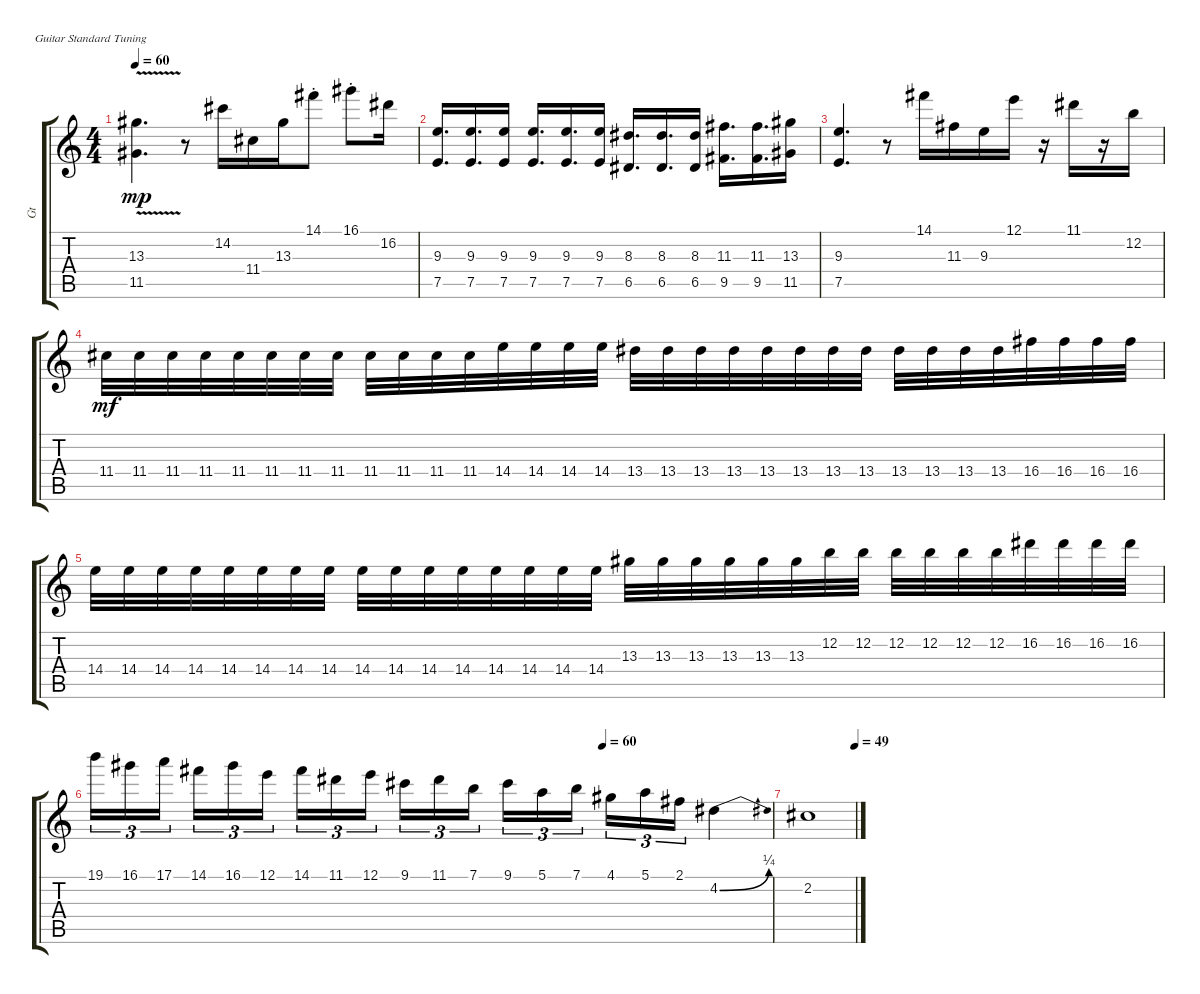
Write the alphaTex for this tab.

\defaultSystemsLayout 4
\track ("Guitar" "Gt") {instrument distortionguitar}
\staff {score tabs}
\tuning (E4 B3 G3 D3 A2 E2)
\ts (4 4)
\tempo 60
\clef g2
\ks c
(11.5{v} 13.3{v}).4{d dy mp} r.8 14.2.16 11.4.16 13.3.16 14.1{st}.8 16.1{st}.8 16.2.16 |
(7.5 9.3).16{d} (7.5 9.3).16{d} (7.5 9.3).16 (7.5 9.3).16{d} (7.5 9.3).16{d} (7.5 9.3).16 (8.3 6.5).16{d} (8.3 6.5).16{d} (8.3 6.5).16 (11.3 9.5).16{d} (11.3 9.5).16{d} (13.3 11.5).16 |
(9.3 7.5).4{d} r.8 14.1.16 11.3.16 9.3.16 12.1.16 r.16 11.1.16 r.16 12.2.16 |
11.4.32{dy mf} 11.4.32 11.4.32 11.4.32 11.4.32 11.4.32 11.4.32 11.4.32 11.4.32 11.4.32 11.4.32 11.4.32 14.4.32 14.4.32 14.4.32 14.4.32 13.4.32 13.4.32 13.4.32 13.4.32 13.4.32 13.4.32 13.4.32 13.4.32 13.4.32 13.4.32 13.4.32 13.4.32 16.4.32 16.4.32 16.4.32 16.4.32 |
14.4.32 14.4.32 14.4.32 14.4.32 14.4.32 14.4.32 14.4.32 14.4.32 14.4.32 14.4.32 14.4.32 14.4.32 14.4.32 14.4.32 14.4.32 14.4.32 13.3.32 13.3.32 13.3.32 13.3.32 13.3.32 13.3.32 12.2.32 12.2.32 12.2.32 12.2.32 12.2.32 12.2.32 16.2.32 16.2.32 16.2.32 16.2.32 |
\tempo (60 0.75)
19.1.16{tu (3 2)} 16.1.16{tu (3 2)} 17.1.16{tu (3 2)} 14.1.16{tu (3 2)} 16.1.16{tu (3 2)} 12.1.16{tu (3 2)} 14.1.16{tu (3 2)} 11.1.16{tu (3 2)} 12.1.16{tu (3 2)} 9.1.16{tu (3 2)} 11.1.16{tu (3 2)} 7.1.16{tu (3 2)} 9.1.16{tu (3 2)} 5.1.16{tu (3 2)} 7.1.16{tu (3 2)} 4.1.16{tu (3 2)} 5.1.16{tu (3 2)} 2.1.16{tu (3 2)} 4.2{be (bend 0 0 15 1)}.4 |
\tempo (49 1)
2.2.1
